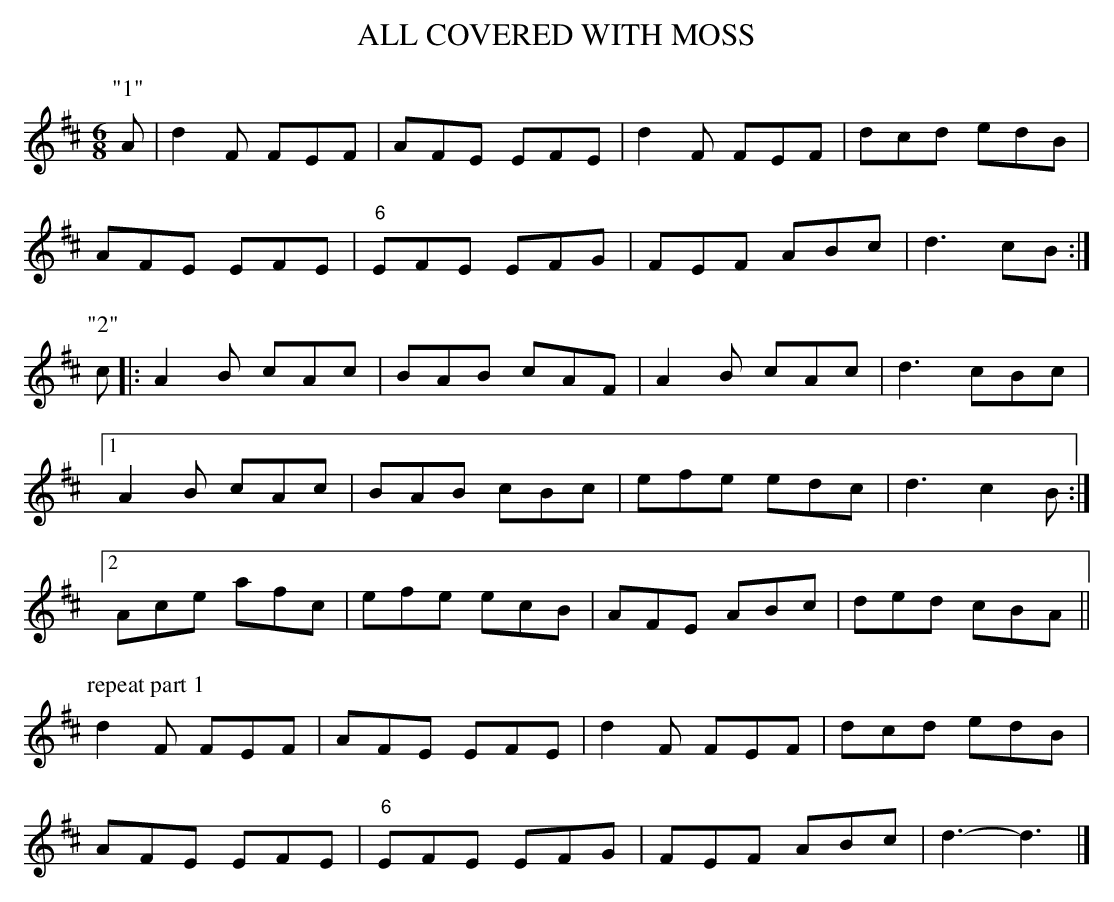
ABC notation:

X:1
T:ALL COVERED WITH MOSS
That would seem to call for a return to the first part, although
the book doesn't give any indication that this is an A-B-A tune.
M:6/8
L:1/8
K:D % Source key = C
P:"1"
A|d2F FEF|AFE EFE|d2F FEF|dcd edB|
AFE EFE|"6"EFE EFG|FEF ABc|d3 cB :|
P:"2"
c|:A2B cAc|BAB cAF|A2B cAc|d3 cBc|
[1 A2B cAc|BAB cBc|efe edc|d3 c2B :|
[2 Ace afc|efe ecB|AFE ABc|ded cBA||
P:repeat part 1
d2F FEF|AFE EFE|d2F FEF|dcd edB|
AFE EFE|"6"EFE EFG|FEF ABc|d3-d3|]
